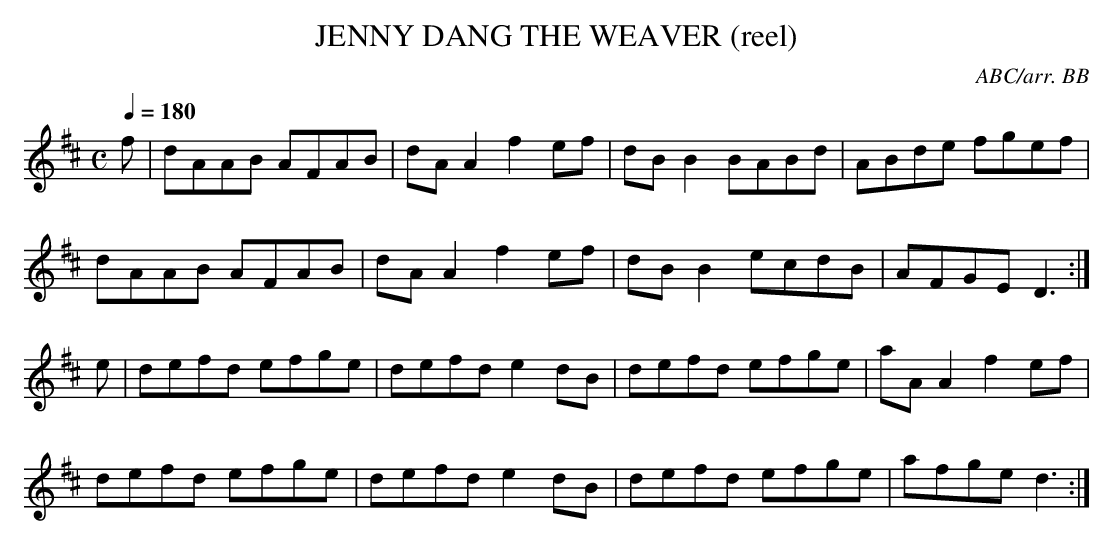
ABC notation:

X:1
T:JENNY DANG THE WEAVER (reel)
C:ABC/arr. BB
Y:"Scotch"
Q:1/4=180
M:C
L:1/8
K:D
f|dAAB AFAB|dAA2 f2ef|dBB2 BABd|ABde fgef|
dAAB AFAB|dAA2 f2ef|dBB2 ecdB|AFGE D3:|
e|defd efge|defd e2dB|defd efge|aAA2 f2 ef|
defd efge|defd e2dB|defd efge|afge d3:|
